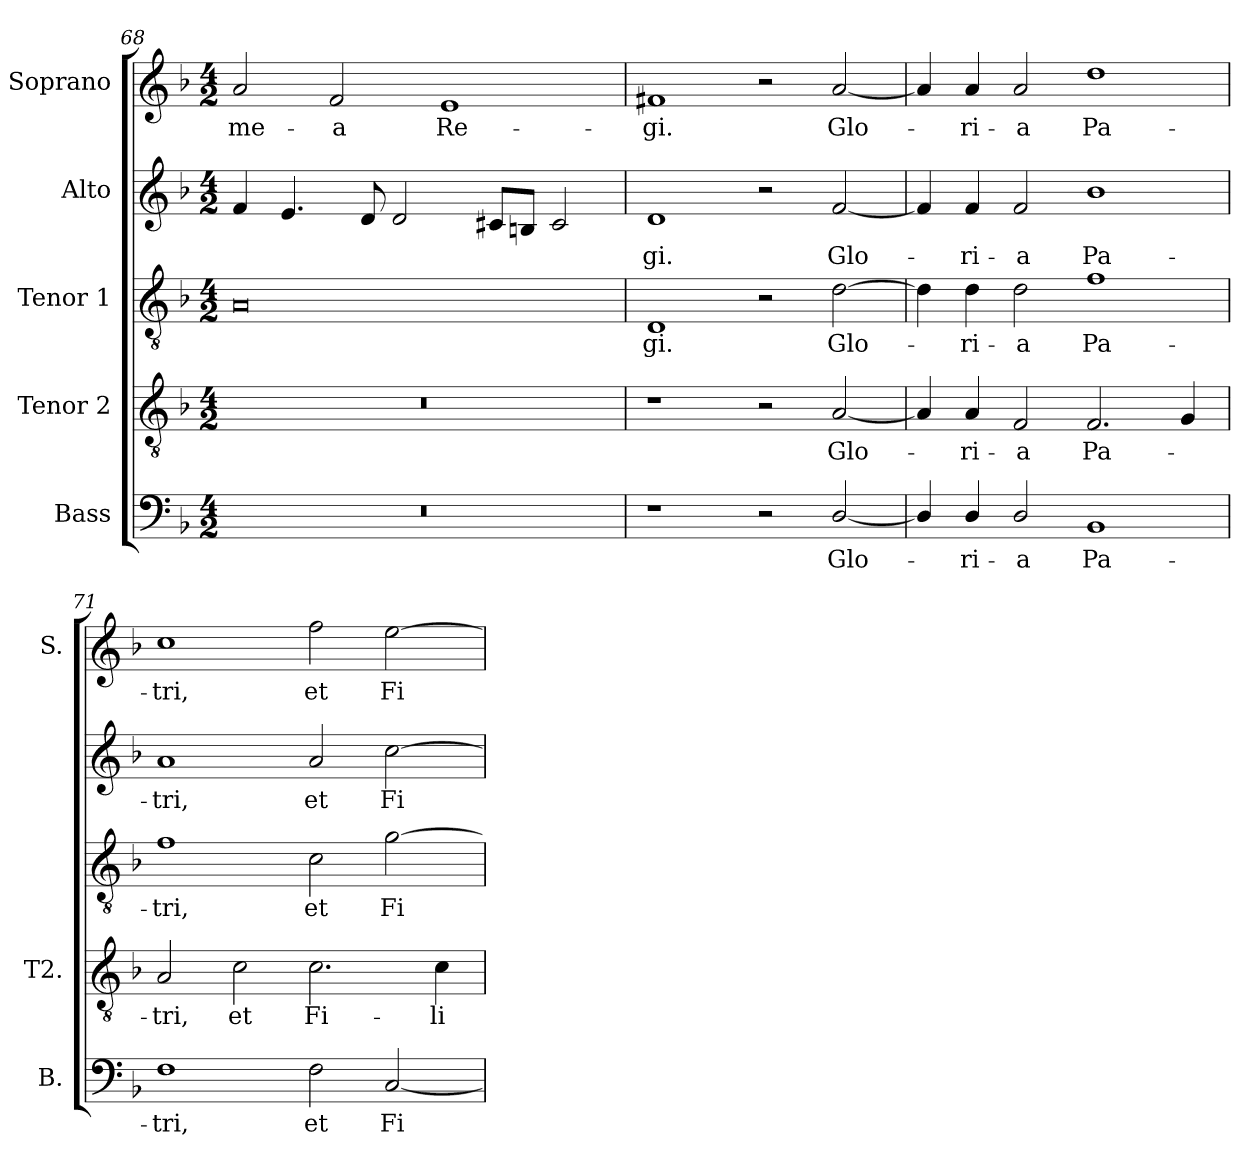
**kern	**text	**kern	**text	**kern	**text	**kern	**text	**kern	**text
*part5	*part5	*part4	*part4	*part3	*part3	*part2	*part2	*part1	*part1
*staff5	*staff5	*staff4	*staff4	*staff3	*staff3	*staff2	*staff2	*staff1	*staff1
*I"Bass	*	*I"Tenor 2	*	*I"Tenor 1	*	*I"Alto	*	*I"Soprano	*
*I'B.	*	*I'T2.	*	*	*	*	*	*I'S.	*
*clefF4	*	*clefGv2	*	*clefGv2	*	*clefG2	*	*clefG2	*
*	*	*ITrd7c12	*	*ITrd7c12	*	*	*	*	*
*k[b-]	*	*k[b-]	*	*k[b-]	*	*k[b-]	*	*k[b-]	*
*F:	*	*F:	*	*F:	*	*F:	*	*F:	*
*M4/2	*	*M4/2	*	*M4/2	*	*M4/2	*	*M4/2	*
=68	=68	=68	=68	=68	=68	=68	=68	=68	=68
!LO:N:vis=1	!	!LO:N:vis=1	!	!	!	!	!	!	!
!	!	!	!	!	!	!	!	!	!LO:LY:b:color=#000000
0r	.	0r	.	0AAi	.	4fi/	.	2ai/	me-
.	.	.	.	.	.	4.ei/	.	.	.
!	!	!	!	!	!	!	!	!	!LO:LY:b:color=#000000
.	.	.	.	.	.	.	.	2fi/	-a
.	.	.	.	.	.	8di/	.	.	.
.	.	.	.	.	.	2di/	.	.	.
!	!	!	!	!	!	!	!	!	!LO:LY:b:color=#000000
.	.	.	.	.	.	.	.	1ei	Re-
.	.	.	.	.	.	8c#Xi/L	.	.	.
.	.	.	.	.	.	8Bni/J	.	.	.
.	.	.	.	.	.	2c#i/	.	.	.
!!LO:PB:g=z
=69	=69	=69	=69	=69	=69	=69	=69	=69	=69
!	!	!	!	!	!LO:LY:b:color=#000000	!	!	!	!
!	!	!	!	!	!	!	!LO:LY:b:color=#000000	!	!
!	!	!	!	!	!	!	!	!	!LO:LY:b:color=#000000
1r	.	1r	.	1DDi	-gi.	1di	-gi.	1f#Xi	-gi.
2r	.	2r	.	2r	.	2r	.	2r	.
!	!LO:LY:b:color=#000000	!	!	!	!	!	!	!	!
!	!	!	!LO:LY:b:color=#000000	!	!	!	!	!	!
!	!	!	!	!	!LO:LY:b:color=#000000	!	!	!	!
!	!	!	!	!	!	!	!LO:LY:b:color=#000000	!	!
!	!	!	!	!	!	!	!	!	!LO:LY:b:color=#000000
[2Di/	Glo-	[2AAi/	Glo-	[2Di\	Glo-	[2fi/	Glo-	[2ai/	Glo-
=70	=70	=70	=70	=70	=70	=70	=70	=70	=70
4Di/]	.	4AAi/]	.	4Di\]	.	4fi/]	.	4ai/]	.
!	!LO:LY:b:color=#000000	!	!	!	!	!	!	!	!
!	!	!	!LO:LY:b:color=#000000	!	!	!	!	!	!
!	!	!	!	!	!LO:LY:b:color=#000000	!	!	!	!
!	!	!	!	!	!	!	!LO:LY:b:color=#000000	!	!
!	!	!	!	!	!	!	!	!	!LO:LY:b:color=#000000
4Di/	-ri-	4AAi/	-ri-	4Di\	-ri-	4fi/	-ri-	4ai/	-ri-
!	!LO:LY:b:color=#000000	!	!	!	!	!	!	!	!
!	!	!	!LO:LY:b:color=#000000	!	!	!	!	!	!
!	!	!	!	!	!LO:LY:b:color=#000000	!	!	!	!
!	!	!	!	!	!	!	!LO:LY:b:color=#000000	!	!
!	!	!	!	!	!	!	!	!	!LO:LY:b:color=#000000
2Di/	-a	2FFi/	-a	2Di\	-a	2fi/	-a	2ai/	-a
!	!LO:LY:b:color=#000000	!	!	!	!	!	!	!	!
!	!	!	!LO:LY:b:color=#000000	!	!	!	!	!	!
!	!	!	!	!	!LO:LY:b:color=#000000	!	!	!	!
!	!	!	!	!	!	!	!LO:LY:b:color=#000000	!	!
!	!	!	!	!	!	!	!	!	!LO:LY:b:color=#000000
1BB-i	Pa-	2.FFi/	Pa-	1Fi	Pa-	1b-i	Pa-	1ddi	Pa-
.	.	4GGi/	.	.	.	.	.	.	.
=71	=71	=71	=71	=71	=71	=71	=71	=71	=71
!	!LO:LY:b:color=#000000	!	!	!	!	!	!	!	!
!	!	!	!LO:LY:b:color=#000000	!	!	!	!	!	!
!	!	!	!	!	!LO:LY:b:color=#000000	!	!	!	!
!	!	!	!	!	!	!	!LO:LY:b:color=#000000	!	!
!	!	!	!	!	!	!	!	!	!LO:LY:b:color=#000000
1Fi	-tri,	2AAi/	-tri,	1Fi	-tri,	1ai	-tri,	1cci	-tri,
!	!	!	!LO:LY:b:color=#000000	!	!	!	!	!	!
.	.	2Ci\	et	.	.	.	.	.	.
!	!LO:LY:b:color=#000000	!	!	!	!	!	!	!	!
!	!	!	!LO:LY:b:color=#000000	!	!	!	!	!	!
!	!	!	!	!	!LO:LY:b:color=#000000	!	!	!	!
!	!	!	!	!	!	!	!LO:LY:b:color=#000000	!	!
!	!	!	!	!	!	!	!	!	!LO:LY:b:color=#000000
2Fi\	et	2.Ci\	Fi-	2Ci\	et	2ai/	et	2ffi\	et
!	!LO:LY:b:color=#000000	!	!	!	!	!	!	!	!
!	!	!	!	!	!LO:LY:b:color=#000000	!	!	!	!
!	!	!	!	!	!	!	!LO:LY:b:color=#000000	!	!
!	!	!	!	!	!	!	!	!	!LO:LY:b:color=#000000
[2Ci/	Fi-	.	.	[2Gi\	Fi-	[2cci\	Fi-	[2eei\	Fi-
!	!	!	!LO:LY:b:color=#000000	!	!	!	!	!	!
.	.	4Ci\	-li-	.	.	.	.	.	.
=	=	=	=	=	=	=	=	=	=
*-	*-	*-	*-	*-	*-	*-	*-	*-	*-
